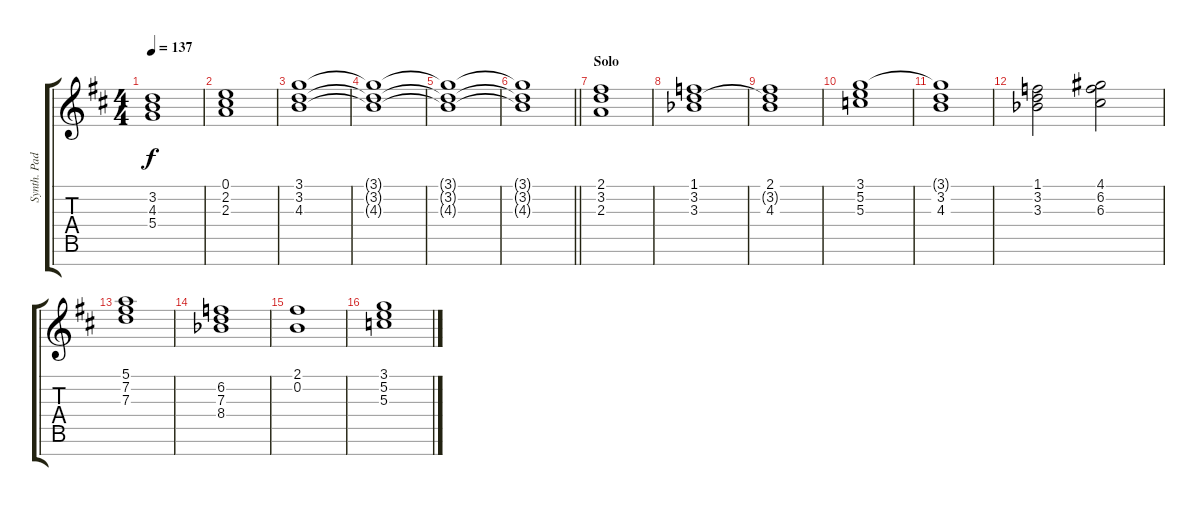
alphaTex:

\track ("Synth. Pad" "Synth. Pad") {instrument pad2warm}
\staff {score tabs}
\tuning (E5 B4 G4 D4 A3 E3 B2) {hide}
\ts (4 4)
\tempo 137
\clef g2
\ks d
(3.2 4.3 5.4).1{dy f} |
(0.1 2.2 2.3).1 |
(3.1 3.2 4.3).1 |
(3.1{t} 3.2{t} 4.3{t}).1 |
(3.1{t} 3.2{t} 4.3{t}).1 |
\barLineRight lightlight
(3.1{t} 3.2{t} 4.3{t}).1 |
\section ("" "Solo")
(2.1 3.2 2.3).1 |
(1.1 3.2 3.3{acc b}).1 |
(2.1 3.2{t} 4.3).1 |
(3.1 5.2 5.3).1 |
(3.1{t} 3.2 4.3).1 |
(1.1 3.2 3.3{acc b}).2 (4.1 6.2 6.3).2 |
(5.1 7.2 7.3).1 |
(6.2 7.3 8.4{acc b}).1 |
(2.1 0.2).1 |
(3.1 5.2 5.3).1
